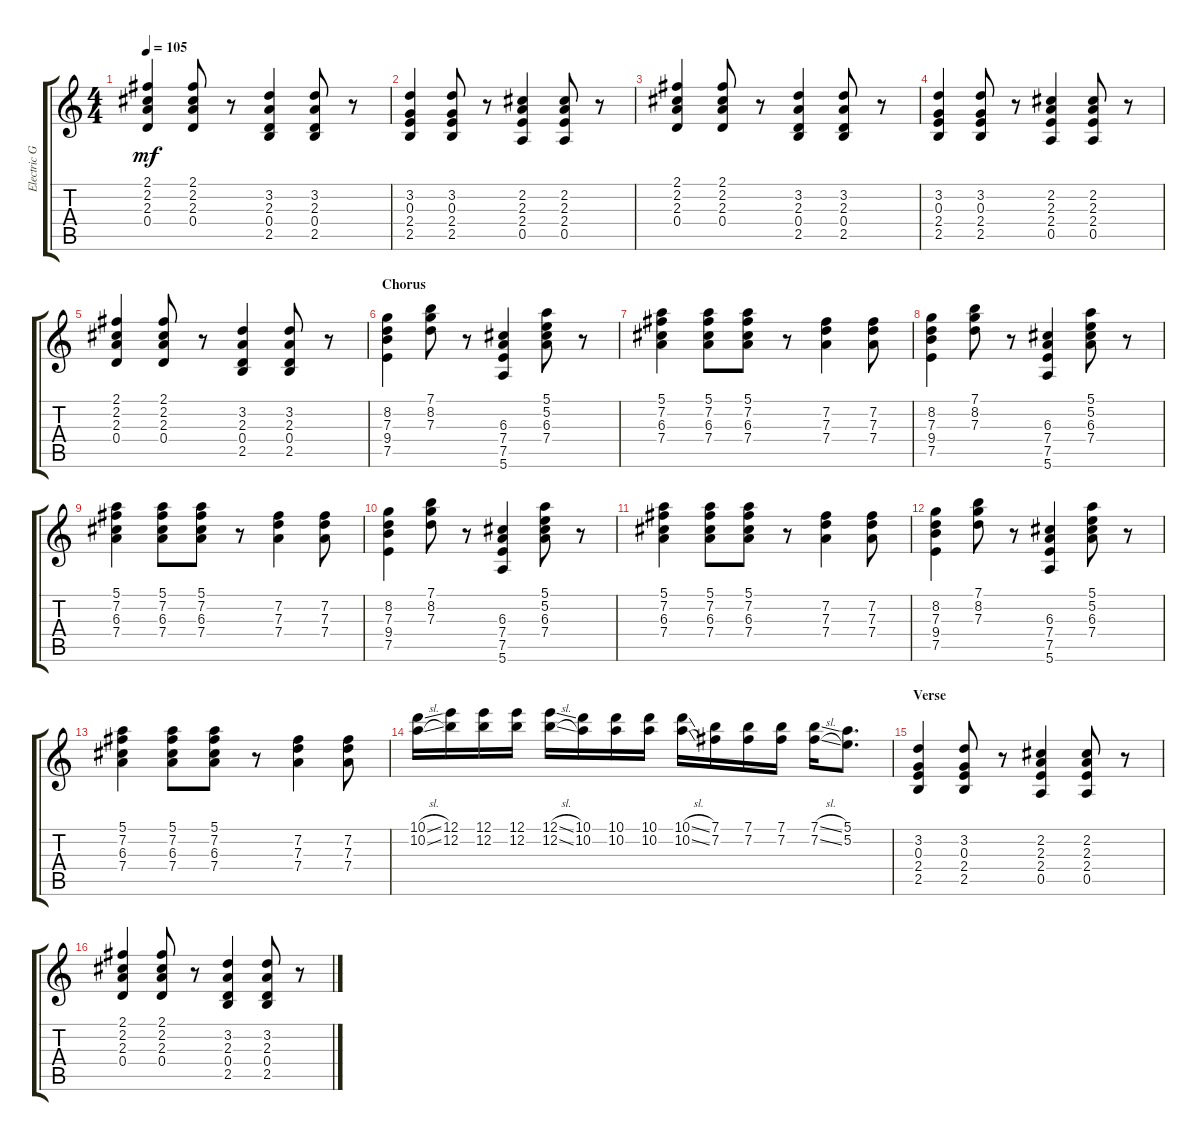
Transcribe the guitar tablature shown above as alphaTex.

\track ("Electric Guitar" "Electric G") {instrument electricguitarclean}
\staff {score tabs}
\tuning (E4 B3 G3 D3 A2 E2) {hide}
\ts (4 4)
\tempo 105
\clef g2
\ks c
(2.1 2.2 2.3 0.4).4{dy mf} (2.1 2.2 2.3 0.4).8 r.8 (3.2 2.3 0.4 2.5).4 (3.2 2.3 0.4 2.5).8 r.8 |
(3.2 0.3 2.4 2.5).4 (3.2 0.3 2.4 2.5).8 r.8 (2.2 2.3 2.4 0.5).4 (2.2 2.3 2.4 0.5).8 r.8 |
(2.1 2.2 2.3 0.4).4 (2.1 2.2 2.3 0.4).8 r.8 (3.2 2.3 0.4 2.5).4 (3.2 2.3 0.4 2.5).8 r.8 |
(3.2 0.3 2.4 2.5).4 (3.2 0.3 2.4 2.5).8 r.8 (2.2 2.3 2.4 0.5).4 (2.2 2.3 2.4 0.5).8 r.8 |
(2.1 2.2 2.3 0.4).4 (2.1 2.2 2.3 0.4).8 r.8 (3.2 2.3 0.4 2.5).4 (3.2 2.3 0.4 2.5).8 r.8 |
\section ("" "Chorus")
(8.2 7.3 9.4 7.5).4 (7.1 8.2 7.3).8 r.8 (6.3 7.4 7.5 5.6).4 (5.1 5.2 6.3 7.4).8 r.8 |
(5.1 7.2 6.3 7.4).4 (5.1 7.2 6.3 7.4).8 (5.1 7.2 6.3 7.4).8 r.8 (7.2 7.3 7.4).4 (7.2 7.3 7.4).8 |
(8.2 7.3 9.4 7.5).4 (7.1 8.2 7.3).8 r.8 (6.3 7.4 7.5 5.6).4 (5.1 5.2 6.3 7.4).8 r.8 |
(5.1 7.2 6.3 7.4).4 (5.1 7.2 6.3 7.4).8 (5.1 7.2 6.3 7.4).8 r.8 (7.2 7.3 7.4).4 (7.2 7.3 7.4).8 |
(8.2 7.3 9.4 7.5).4 (7.1 8.2 7.3).8 r.8 (6.3 7.4 7.5 5.6).4 (5.1 5.2 6.3 7.4).8 r.8 |
(5.1 7.2 6.3 7.4).4 (5.1 7.2 6.3 7.4).8 (5.1 7.2 6.3 7.4).8 r.8 (7.2 7.3 7.4).4 (7.2 7.3 7.4).8 |
(8.2 7.3 9.4 7.5).4 (7.1 8.2 7.3).8 r.8 (6.3 7.4 7.5 5.6).4 (5.1 5.2 6.3 7.4).8 r.8 |
(5.1 7.2 6.3 7.4).4 (5.1 7.2 6.3 7.4).8 (5.1 7.2 6.3 7.4).8 r.8 (7.2 7.3 7.4).4 (7.2 7.3 7.4).8 |
(10.1{sl} 10.2{sl}).16 (12.1 12.2).16 (12.1 12.2).16 (12.1 12.2).16 (12.1{sl} 12.2{sl}).16 (10.1 10.2).16 (10.1 10.2).16 (10.1 10.2).16 (10.1{sl} 10.2{sl}).16 (7.1 7.2).16 (7.1 7.2).16 (7.1 7.2).16 (7.1{sl} 7.2{sl}).16 (5.1 5.2).8{d} |
\section ("" "Verse")
(3.2 0.3 2.4 2.5).4 (3.2 0.3 2.4 2.5).8 r.8 (2.2 2.3 2.4 0.5).4 (2.2 2.3 2.4 0.5).8 r.8 |
(2.1 2.2 2.3 0.4).4 (2.1 2.2 2.3 0.4).8 r.8 (3.2 2.3 0.4 2.5).4 (3.2 2.3 0.4 2.5).8 r.8
